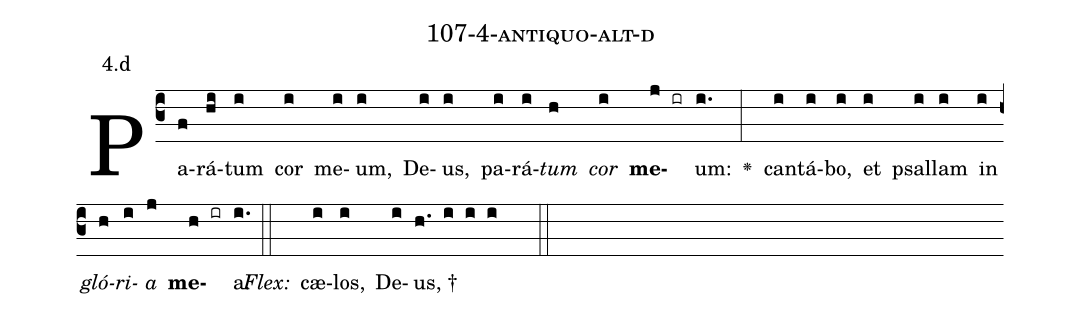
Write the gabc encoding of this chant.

name: 107-4-antiquo-alt-d;
annotation: 4.d;
%%
(c3)Pa(f)rá(hi)tum(i) cor(i) me(i)um,(i) De(i)us,(i) pa(i)rá(i)<i>tum</i>(h) <i>cor</i>(i) <b>me</b>(j ir)um:(i.) <v>\greheightstar</v>(:) can(i)tá(i)bo,(i) et(i) psal(i)lam(i) in(i) <i>gló</i>(h)<i>ri</i>(i)<i>a</i>(j) <b>me</b>(h ir)a.(i.) (::)
<i>Flex:</i>()  cæ(i)los,(i) De(i)us, †(h. i i i  ::)

%E(i) u(h) o(i) u(j) a(h) e.(i.) (::)
